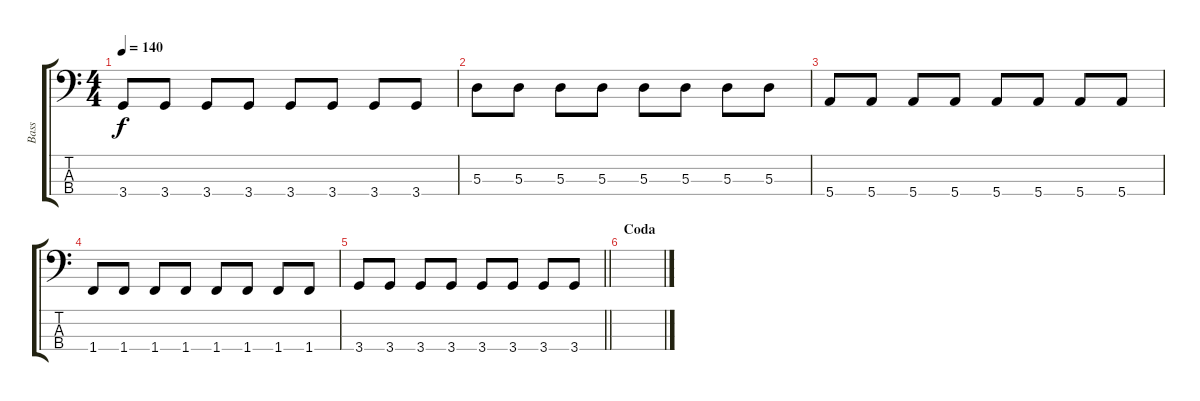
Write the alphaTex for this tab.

\track ("Bass" "Bass") {instrument electricbassfinger}
\staff {score tabs}
\tuning (G2 D2 A1 E1) {hide}
\ts (4 4)
\tempo 140
\clef f4
\ks c
3.4.8{dy f} 3.4.8 3.4.8 3.4.8 3.4.8 3.4.8 3.4.8 3.4.8 |
5.3.8 5.3.8 5.3.8 5.3.8 5.3.8 5.3.8 5.3.8 5.3.8 |
5.4.8 5.4.8 5.4.8 5.4.8 5.4.8 5.4.8 5.4.8 5.4.8 |
1.4.8 1.4.8 1.4.8 1.4.8 1.4.8 1.4.8 1.4.8 1.4.8 |
\barLineRight lightlight
3.4.8 3.4.8 3.4.8 3.4.8 3.4.8 3.4.8 3.4.8 3.4.8 |
\section ("" "Coda")
